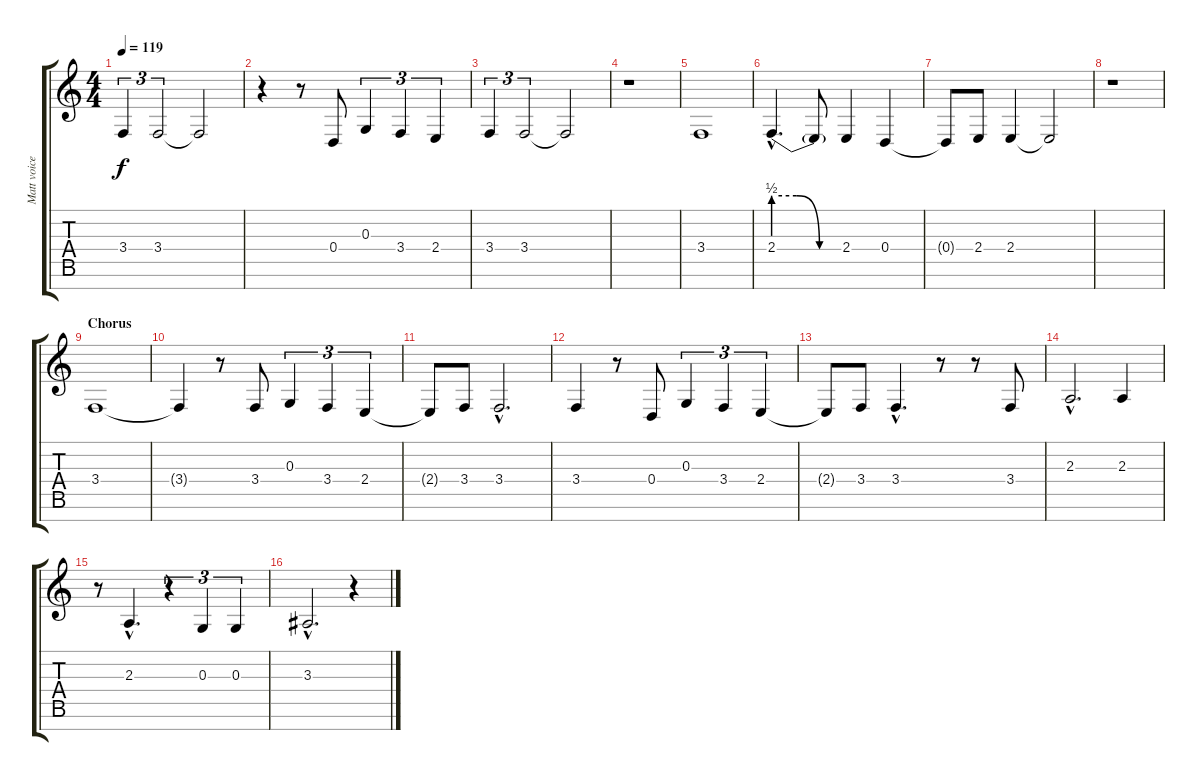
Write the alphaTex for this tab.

\track ("Matt voice" "Matt voice") {instrument viola}
\staff {score tabs}
\tuning (E4 B3 G3 D3 A2 E2 B1) {hide}
\ts (4 4)
\tempo 119
\clef g2
\ks c
3.4.4{tu (3 2) dy f} 3.4.2{tu (3 2)} 3.4{t}.2 |
r.4 r.8 0.4.8 0.3.4{tu (3 2)} 3.4.4{tu (3 2)} 2.4.4{tu (3 2)} |
3.4.4{tu (3 2)} 3.4.2{tu (3 2)} 3.4{t}.2 |
r.1 |
3.4.1 |
2.4{be (custom 0 2 20 2 40 0 60 0) hac}.4{d} 2.4{t}.8 2.4.4 0.4.4 |
0.4{t}.8 2.4.8 2.4.4 2.4{t}.2 |
r.1 |
\section ("" "Chorus")
3.4.1 |
3.4{t}.4 r.8 3.4.8 0.3.4{tu (3 2)} 3.4.4{tu (3 2)} 2.4.4{tu (3 2)} |
2.4{t}.8 3.4.8 3.4{hac}.2{d} |
3.4.4 r.8 0.4.8 0.3.4{tu (3 2)} 3.4.4{tu (3 2)} 2.4.4{tu (3 2)} |
2.4{t}.8 3.4.8 3.4{hac}.4{d} r.8 r.8 3.4.8 |
2.3{hac}.2{d} 2.3.4 |
r.8 2.3{hac}.4{d} r.4{tu (3 2)} 0.3.4{tu (3 2)} 0.3.4{tu (3 2)} |
3.3{hac}.2{d} r.4
